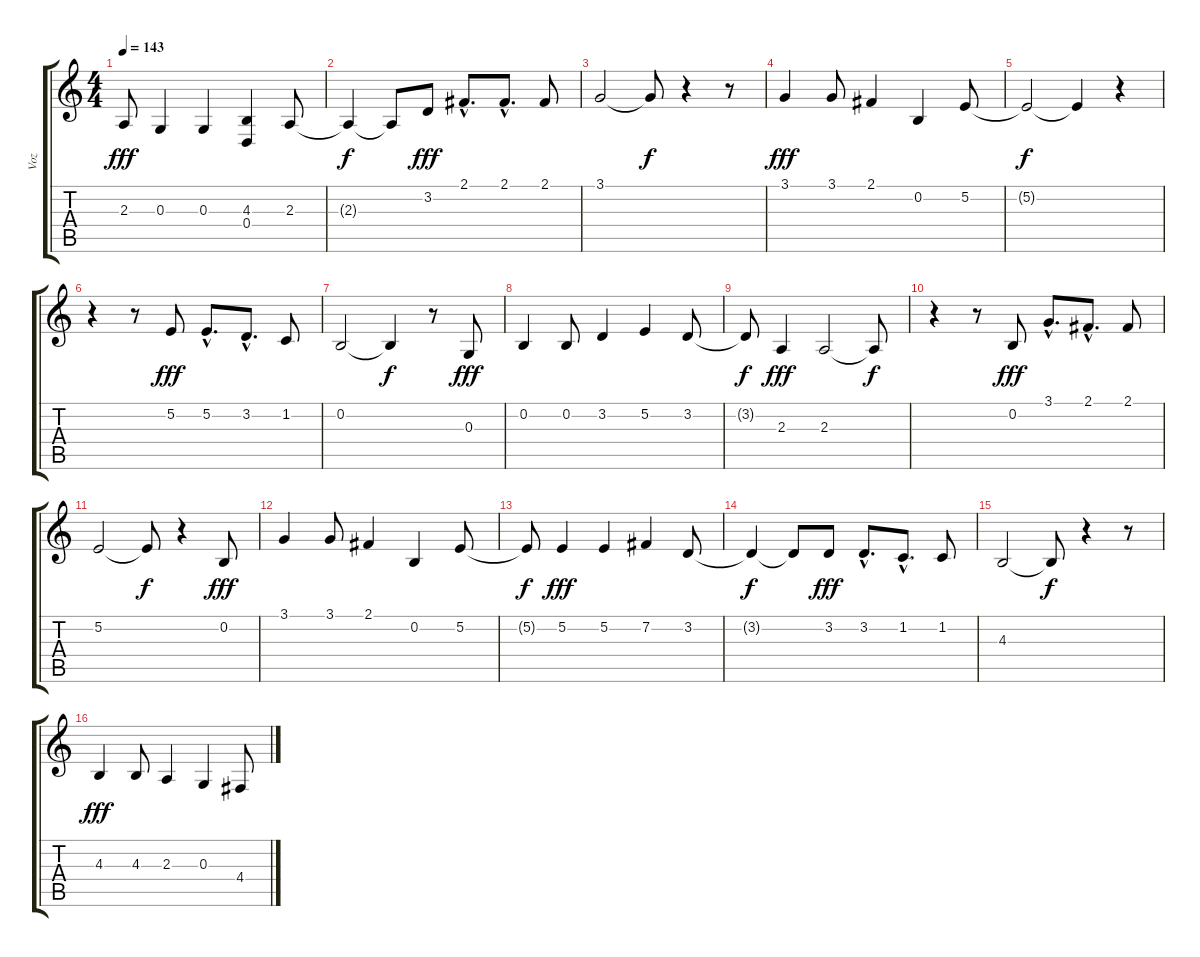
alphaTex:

\track ("Voz" "Voz") {instrument lead1square}
\staff {score tabs}
\tuning (E4 B3 G3 D3 A2 E2) {hide}
\ts (4 4)
\tempo 143
\clef g2
\ks c
2.3.8{dy fff} 0.3.4 0.3.4 (4.3 0.4).4 2.3.8 |
2.3{t}.4{dy f} 2.3{t}.8 3.2.8{dy fff} 2.1{hac}.8{d} 2.1{hac}.8{d} 2.1.8 |
3.1.2 3.1{t}.8{dy f} r.4 r.8 |
3.1.4{dy fff} 3.1.8 2.1.4 0.2.4 5.2.8 |
5.2{t}.2{dy f} 5.2{t}.4 r.4 |
r.4 r.8 5.2.8{dy fff} 5.2{hac}.8{d} 3.2{hac}.8{d} 1.2.8 |
0.2.2 0.2{t}.4{dy f} r.8 0.3.8{dy fff} |
0.2.4 0.2.8 3.2.4 5.2.4 3.2.8 |
3.2{t}.8{dy f} 2.3.4{dy fff} 2.3.2 2.3{t}.8{dy f} |
r.4 r.8 0.2.8{dy fff} 3.1{hac}.8{d} 2.1{hac}.8{d} 2.1.8 |
5.2.2 5.2{t}.8{dy f} r.4 0.2.8{dy fff} |
3.1.4 3.1.8 2.1.4 0.2.4 5.2.8 |
5.2{t}.8{dy f} 5.2.4{dy fff} 5.2.4 7.2.4 3.2.8 |
3.2{t}.4{dy f} 3.2{t}.8 3.2.8{dy fff} 3.2{hac}.8{d} 1.2{hac}.8{d} 1.2.8 |
4.3.2 4.3{t}.8{dy f} r.4 r.8 |
4.3.4{dy fff} 4.3.8 2.3.4 0.3.4 4.4.8
